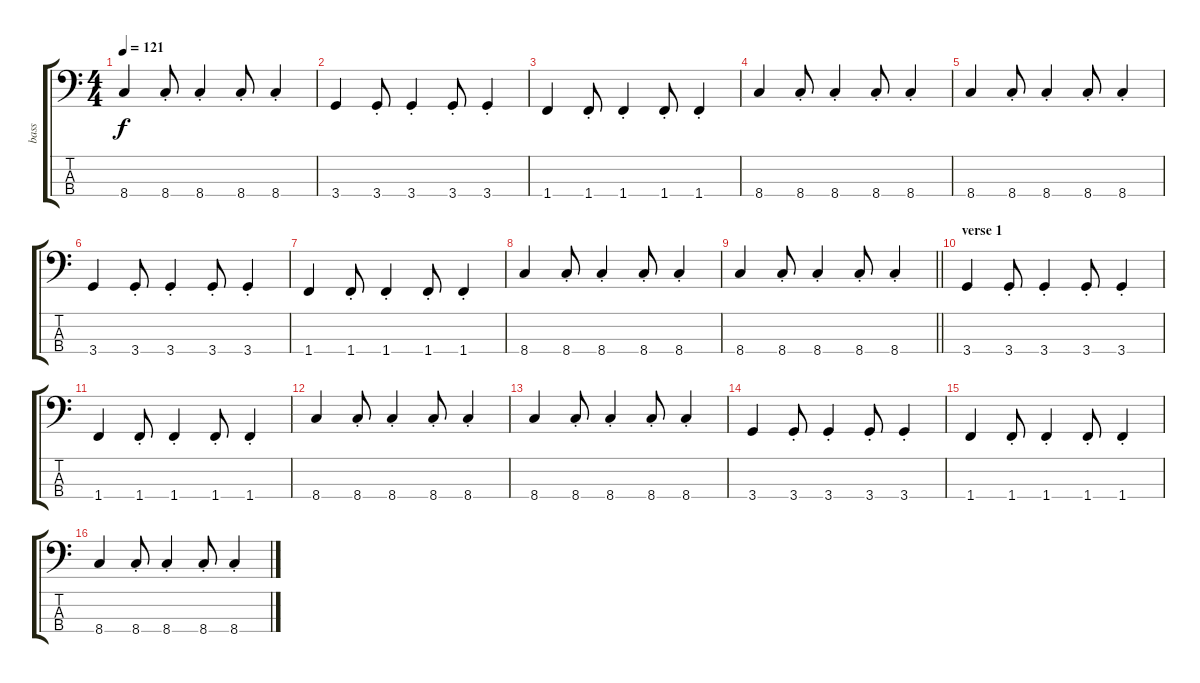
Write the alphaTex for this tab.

\track ("bass" "bass") {instrument fretlessbass}
\staff {score tabs}
\tuning (G2 D2 A1 E1) {hide}
\ts (4 4)
\tempo 121
\clef f4
\ks c
8.4.4{dy f} 8.4{st}.8 8.4{st}.4 8.4{st}.8 8.4{st}.4 |
3.4.4 3.4{st}.8 3.4{st}.4 3.4{st}.8 3.4{st}.4 |
1.4.4 1.4{st}.8 1.4{st}.4 1.4{st}.8 1.4{st}.4 |
8.4.4 8.4{st}.8 8.4{st}.4 8.4{st}.8 8.4{st}.4 |
8.4.4 8.4{st}.8 8.4{st}.4 8.4{st}.8 8.4{st}.4 |
3.4.4 3.4{st}.8 3.4{st}.4 3.4{st}.8 3.4{st}.4 |
1.4.4 1.4{st}.8 1.4{st}.4 1.4{st}.8 1.4{st}.4 |
8.4.4 8.4{st}.8 8.4{st}.4 8.4{st}.8 8.4{st}.4 |
\barLineRight lightlight
8.4.4 8.4{st}.8 8.4{st}.4 8.4{st}.8 8.4{st}.4 |
\section ("" "verse 1")
3.4.4 3.4{st}.8 3.4{st}.4 3.4{st}.8 3.4{st}.4 |
1.4.4 1.4{st}.8 1.4{st}.4 1.4{st}.8 1.4{st}.4 |
8.4.4 8.4{st}.8 8.4{st}.4 8.4{st}.8 8.4{st}.4 |
8.4.4 8.4{st}.8 8.4{st}.4 8.4{st}.8 8.4{st}.4 |
3.4.4 3.4{st}.8 3.4{st}.4 3.4{st}.8 3.4{st}.4 |
1.4.4 1.4{st}.8 1.4{st}.4 1.4{st}.8 1.4{st}.4 |
8.4.4 8.4{st}.8 8.4{st}.4 8.4{st}.8 8.4{st}.4
